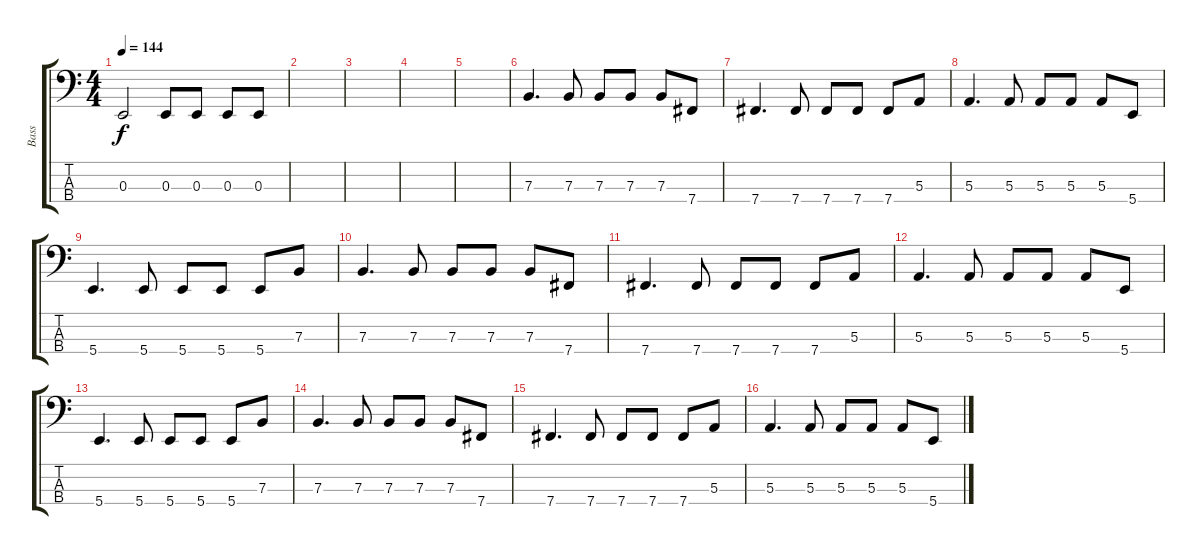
\track ("Bass" "Bass") {instrument electricbassfinger}
\staff {score tabs}
\tuning (D2 A1 E1 B0) {hide}
\ts (4 4)
\tempo 144
\clef f4
\ks c
0.3{t}.2{dy f} 0.3.8 0.3.8 0.3.8 0.3.8 |
|
|
|
|
7.3.4{d} 7.3.8 7.3.8 7.3.8 7.3.8 7.4.8 |
7.4.4{d} 7.4.8 7.4.8 7.4.8 7.4.8 5.3.8 |
5.3.4{d} 5.3.8 5.3.8 5.3.8 5.3.8 5.4.8 |
5.4.4{d} 5.4.8 5.4.8 5.4.8 5.4.8 7.3.8 |
7.3.4{d} 7.3.8 7.3.8 7.3.8 7.3.8 7.4.8 |
7.4.4{d} 7.4.8 7.4.8 7.4.8 7.4.8 5.3.8 |
5.3.4{d} 5.3.8 5.3.8 5.3.8 5.3.8 5.4.8 |
5.4.4{d} 5.4.8 5.4.8 5.4.8 5.4.8 7.3.8 |
7.3.4{d} 7.3.8 7.3.8 7.3.8 7.3.8 7.4.8 |
7.4.4{d} 7.4.8 7.4.8 7.4.8 7.4.8 5.3.8 |
5.3.4{d} 5.3.8 5.3.8 5.3.8 5.3.8 5.4.8
